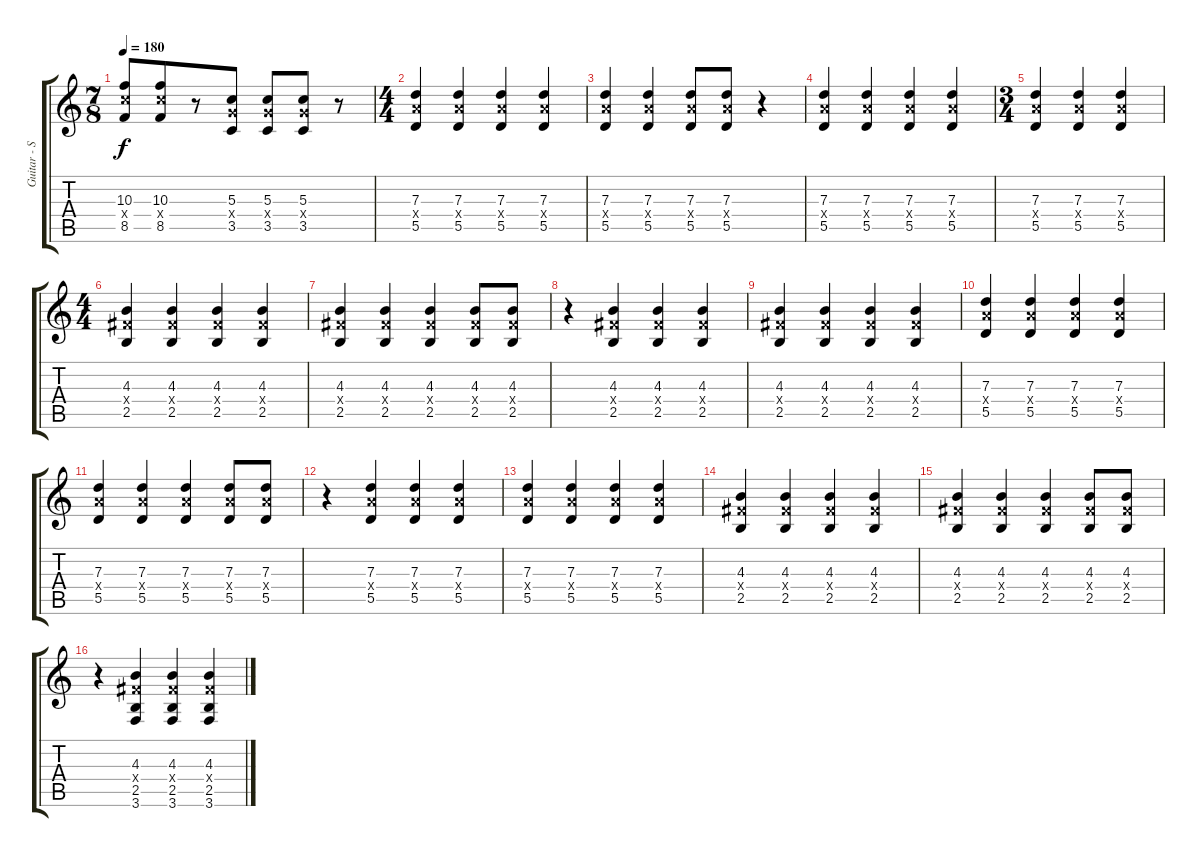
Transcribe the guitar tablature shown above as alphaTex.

\track ("Guitar - Simon Neil" "Guitar - S") {instrument electricguitarclean}
\staff {score tabs}
\tuning (E4 B3 G3 D3 A2 D2) {hide}
\ts (7 8)
\tempo 180
\clef g2
\ks c
(10.3 10.4{x} 8.5).8{dy f} (10.3 10.4{x} 8.5).8 r.8 (5.3 5.4{x} 3.5).8 (5.3 5.4{x} 3.5).8 (5.3 5.4{x} 3.5).8 r.8 |
\ts (4 4)
(7.3 7.4{x} 5.5).4 (7.3 7.4{x} 5.5).4 (7.3 7.4{x} 5.5).4 (7.3 7.4{x} 5.5).4 |
(7.3 7.4{x} 5.5).4 (7.3 7.4{x} 5.5).4 (7.3 7.4{x} 5.5).8 (7.3 7.4{x} 5.5).8 r.4 |
(7.3 7.4{x} 5.5).4 (7.3 7.4{x} 5.5).4 (7.3 7.4{x} 5.5).4 (7.3 7.4{x} 5.5).4 |
\ts (3 4)
(7.3 7.4{x} 5.5).4 (7.3 7.4{x} 5.5).4 (7.3 7.4{x} 5.5).4 |
\ts (4 4)
(4.3 4.4{x} 2.5).4 (4.3 4.4{x} 2.5).4 (4.3 4.4{x} 2.5).4 (4.3 4.4{x} 2.5).4 |
(4.3 4.4{x} 2.5).4 (4.3 4.4{x} 2.5).4 (4.3 4.4{x} 2.5).4 (4.3 4.4{x} 2.5).8 (4.3 4.4{x} 2.5).8 |
r.4 (4.3 4.4{x} 2.5).4 (4.3 4.4{x} 2.5).4 (4.3 4.4{x} 2.5).4 |
(4.3 4.4{x} 2.5).4 (4.3 4.4{x} 2.5).4 (4.3 4.4{x} 2.5).4 (4.3 4.4{x} 2.5).4 |
(7.3 7.4{x} 5.5).4 (7.3 7.4{x} 5.5).4 (7.3 7.4{x} 5.5).4 (7.3 7.4{x} 5.5).4 |
(7.3 7.4{x} 5.5).4 (7.3 7.4{x} 5.5).4 (7.3 7.4{x} 5.5).4 (7.3 7.4{x} 5.5).8 (7.3 7.4{x} 5.5).8 |
r.4 (7.3 7.4{x} 5.5).4 (7.3 7.4{x} 5.5).4 (7.3 7.4{x} 5.5).4 |
(7.3 7.4{x} 5.5).4 (7.3 7.4{x} 5.5).4 (7.3 7.4{x} 5.5).4 (7.3 7.4{x} 5.5).4 |
(4.3 4.4{x} 2.5).4 (4.3 4.4{x} 2.5).4 (4.3 4.4{x} 2.5).4 (4.3 4.4{x} 2.5).4 |
(4.3 4.4{x} 2.5).4 (4.3 4.4{x} 2.5).4 (4.3 4.4{x} 2.5).4 (4.3 4.4{x} 2.5).8 (4.3 4.4{x} 2.5).8 |
r.4 (4.3 4.4{x} 2.5 3.6).4 (4.3 4.4{x} 2.5 3.6).4 (4.3 4.4{x} 2.5 3.6).4
